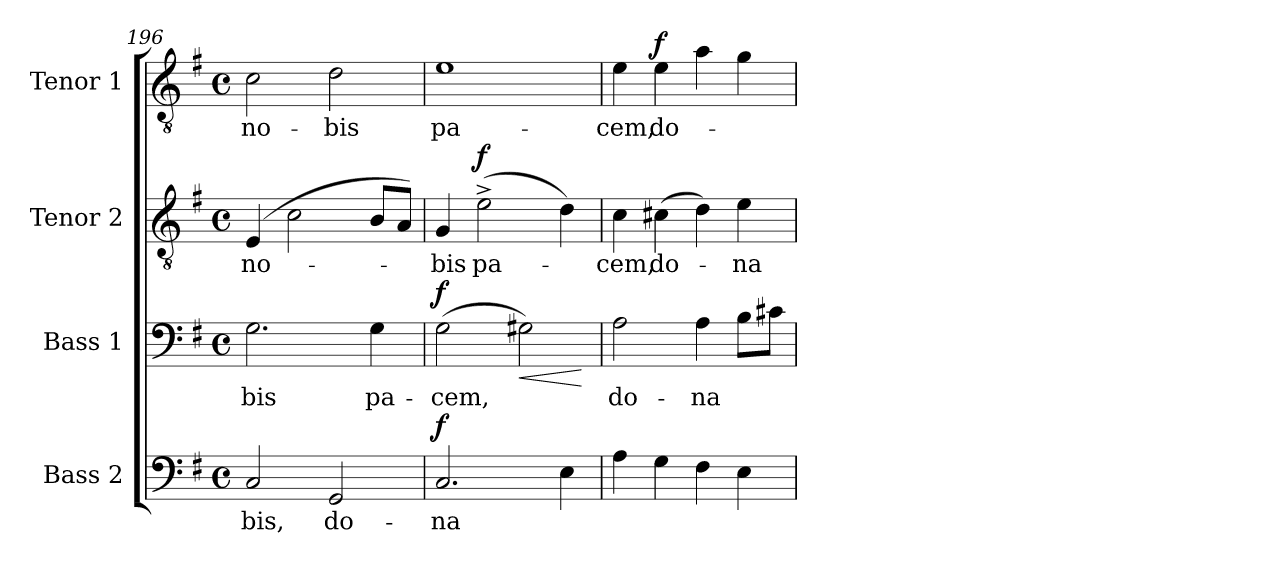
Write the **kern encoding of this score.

**kern	**text	**dynam	**kern	**text	**dynam	**kern	**text	**dynam	**kern	**text	**dynam
*part4	*part4	*part4	*part3	*part3	*part3	*part2	*part2	*part2	*part1	*part1	*part1
*staff4	*staff4	*staff4	*staff3	*staff3	*staff3	*staff2	*staff2	*staff2	*staff1	*staff1	*staff1
*I"Bass 2	*	*	*I"Bass 1	*	*	*I"Tenor 2	*	*	*I"Tenor 1	*	*
*I'B. 2	*	*	*I'B. 1	*	*	*I'T. 2	*	*	*I'T. 1	*	*
!!LO:PB:g=z
*clefF4	*	*	*clefF4	*	*	*clefGv2	*	*	*clefGv2	*	*
*k[f#]	*	*	*k[f#]	*	*	*k[f#]	*	*	*k[f#]	*	*
*G:	*	*	*G:	*	*	*G:	*	*	*G:	*	*
*M4/4	*	*	*M4/4	*	*	*M4/4	*	*	*M4/4	*	*
*met(c)	*	*	*met(c)	*	*	*met(c)	*	*	*met(c)	*	*
=196	=196	=196	=196	=196	=196	=196	=196	=196	=196	=196	=196
!	!LO:LY:b	!	!	!LO:LY:b	!	!	!LO:LY:b	!	!	!LO:LY:b	!
2C/	-bis,	.	2.G\	-bis	.	(4E/	no-	.	2c\	no-	.
.	.	.	.	.	.	2c\	.	.	.	.	.
!	!LO:LY:b	!	!	!	!	!	!	!	!	!LO:LY:b	!
2GG/	do-	.	.	.	.	.	.	.	2d\	-bis	.
!	!	!	!	!LO:LY:b	!	!	!	!	!	!	!
.	.	.	4G\	pa-	.	8B/L	.	.	.	.	.
.	.	.	.	.	.	8A/J)	.	.	.	.	.
=197	=197	=197	=197	=197	=197	=197	=197	=197	=197	=197	=197
!	!LO:LY:b	!LO:DY:a	!	!LO:LY:b	!LO:DY:a	!	!LO:LY:b	!	!	!LO:LY:b	!
2.C/	-na	f	(>2G\	-cem,	f	4G/	-bis	.	1e	pa-	.
!	!	!	!	!	!	!	!LO:LY:b	!LO:DY:a	!	!	!
.	.	.	.	.	.	(>2e^>\	pa-	f	.	.	.
!	!	!	!	!	!LO:HP:b	!	!	!	!	!	!
.	.	.	2G#X\)	.	<	.	.	.	.	.	.
4E\	.	.	.	.	.	4d\)	.	.	.	.	.
.	.	.	.	.	[	.	.	.	.	.	.
=198	=198	=198	=198	=198	=198	=198	=198	=198	=198	=198	=198
!	!	!	!	!LO:LY:b	!	!	!LO:LY:b	!	!	!LO:LY:b	!
4A\	.	.	2A\	do-	.	4c\	-cem,	.	4e\	-cem,	.
!	!	!	!	!	!	!	!LO:LY:b	!	!	!LO:LY:b	!LO:DY:a
4G\	.	.	.	.	.	(>4c#X\	do-	.	4e\	do-	f
!	!	!	!	!LO:LY:b	!	!	!	!	!	!	!
4F#\	.	.	4A\	-na	.	4d\)	.	.	4a\	.	.
!	!	!	!	!	!	!	!LO:LY:b	!	!	!	!
4E\	.	.	8B\L	.	.	4e\	-na	.	4g\	.	.
.	.	.	8c#X\J	.	.	.	.	.	.	.	.
=	=	=	=	=	=	=	=	=	=	=	=
*-	*-	*-	*-	*-	*-	*-	*-	*-	*-	*-	*-
